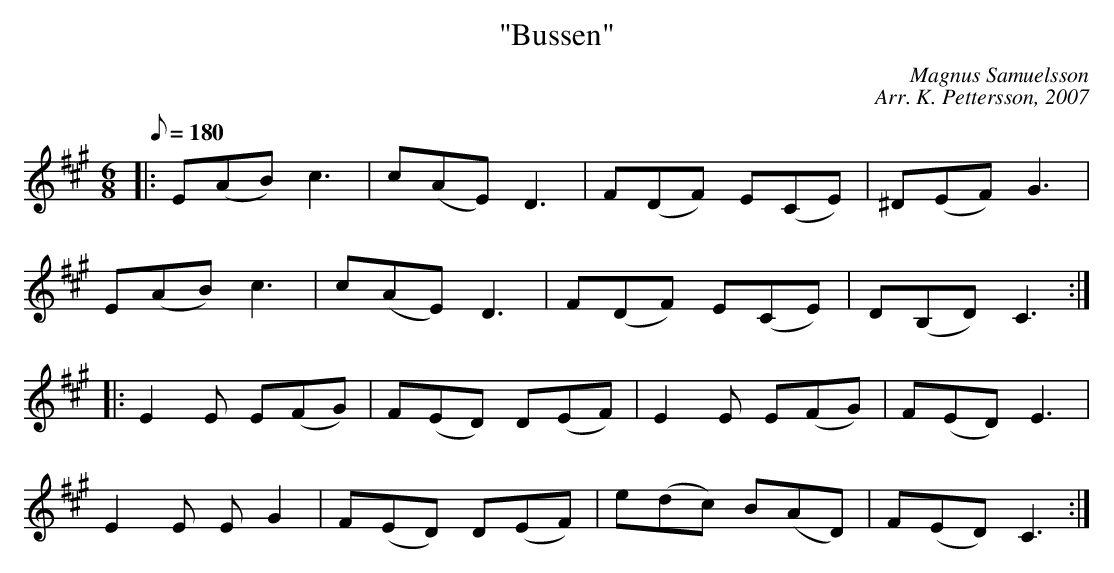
X:1
T: "Bussen"
C: Magnus Samuelsson
C: Arr. K. Pettersson, 2007
M: 6/8
L: 1/8
K: A
Q: 180
|: E(AB) c3 | c(AE) D3 | F(DF) E(CE) | ^D(EF) G3 |
E(AB) c3 | c(AE) D3 | F(DF) E(CE) | D(B,D) C3 :|
|: E2E E(FG) | F(ED) D(EF) | E2E E(FG) | F(ED) E3 |
E2E EG2 | F(ED) D(EF) | e(dc) B(AD) | F(ED) C3 :|
